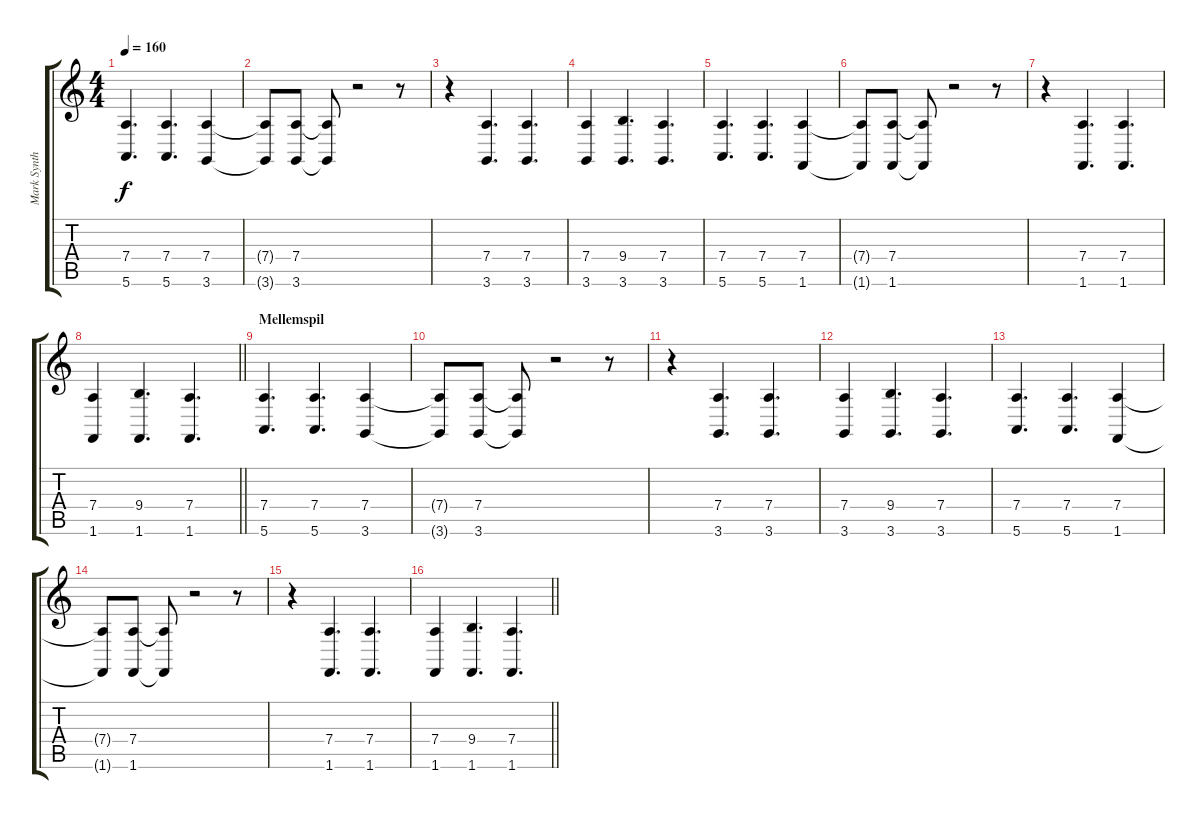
\track ("Mark Synth" "Mark Synth") {instrument lead8bassandlead}
\staff {score tabs}
\tuning (E4 B3 G3 D3 A2 E2) {hide}
\ts (4 4)
\tempo 160
\clef g2
\ks c
(7.4 5.6).4{d dy f} (7.4 5.6).4{d} (7.4 3.6).4 |
(7.4{t} 3.6{t}).8 (7.4 3.6).8 (7.4{t} 3.6{t}).8 r.2 r.8 |
r.4 (7.4 3.6).4{d} (7.4 3.6).4{d} |
(7.4 3.6).4 (9.4 3.6).4{d} (7.4 3.6).4{d} |
(7.4 5.6).4{d} (7.4 5.6).4{d} (7.4 1.6).4 |
(7.4{t} 1.6{t}).8 (7.4 1.6).8 (7.4{t} 1.6{t}).8 r.2 r.8 |
r.4 (7.4 1.6).4{d} (7.4 1.6).4{d} |
\barLineRight lightlight
(7.4 1.6).4 (9.4 1.6).4{d} (7.4 1.6).4{d} |
\section ("" "Mellemspil")
(7.4 5.6).4{d} (7.4 5.6).4{d} (7.4 3.6).4 |
(7.4{t} 3.6{t}).8 (7.4 3.6).8 (7.4{t} 3.6{t}).8 r.2 r.8 |
r.4 (7.4 3.6).4{d} (7.4 3.6).4{d} |
(7.4 3.6).4 (9.4 3.6).4{d} (7.4 3.6).4{d} |
(7.4 5.6).4{d} (7.4 5.6).4{d} (7.4 1.6).4 |
(7.4{t} 1.6{t}).8 (7.4 1.6).8 (7.4{t} 1.6{t}).8 r.2 r.8 |
r.4 (7.4 1.6).4{d} (7.4 1.6).4{d} |
\barLineRight lightlight
(7.4 1.6).4 (9.4 1.6).4{d} (7.4 1.6).4{d}
